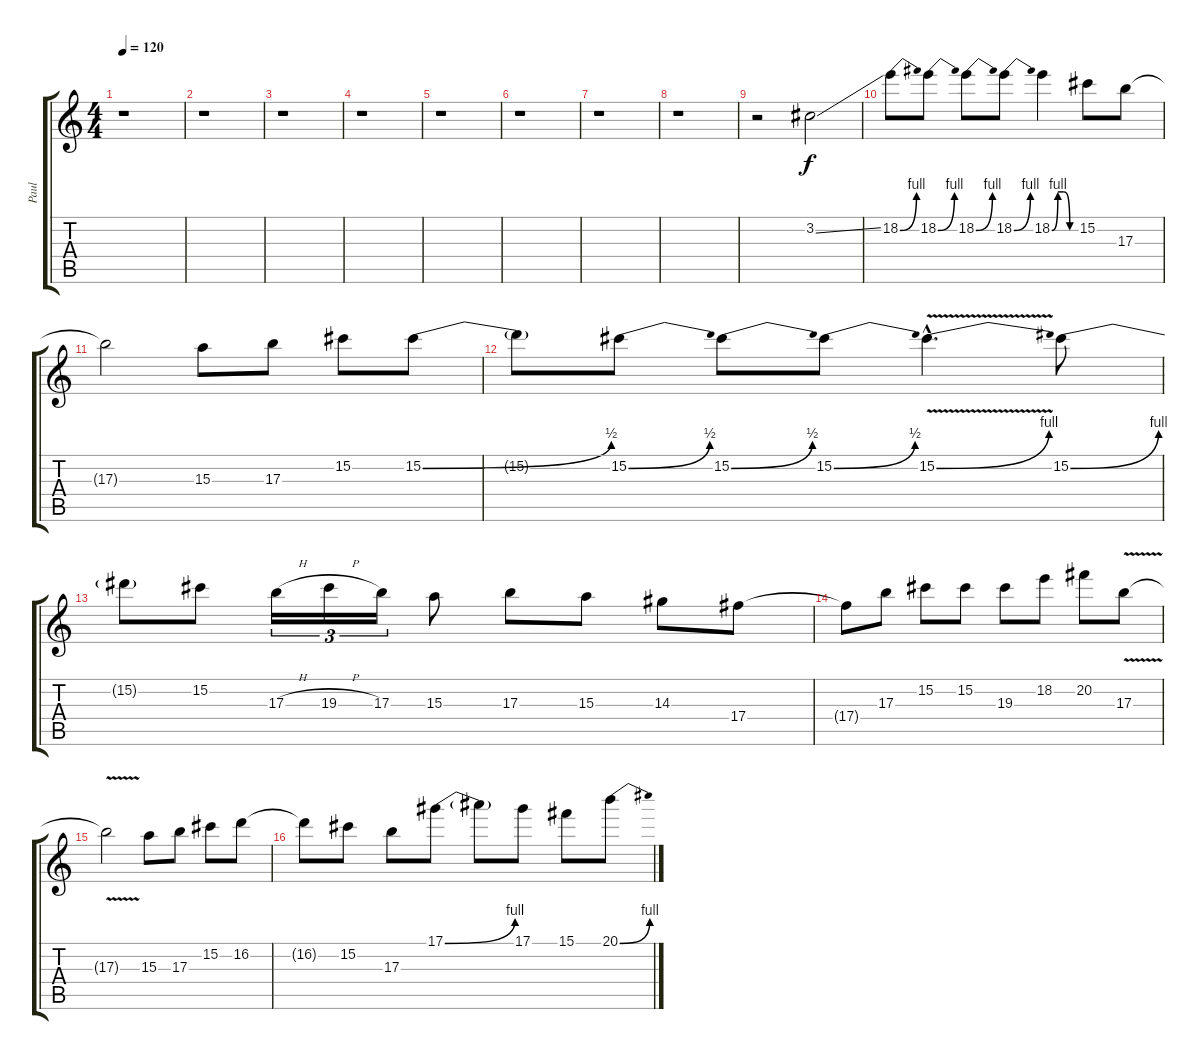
\track ("Paul" "Paul") {instrument distortionguitar}
\staff {score tabs}
\tuning (Eb4 Bb3 Gb3 Db3 Ab2 Eb2) {hide}
\ts (4 4)
\tempo 120
\clef g2
\ks c
r.1{dy f instrument distortionguitar} |
r.1 |
r.1 |
r.1 |
r.1 |
r.1 |
r.1 |
r.1 |
r.2 3.2{ss}.2 |
18.2{be (bend 0 0 60 4)}.8 18.2{be (bend 0 0 60 4)}.8 18.2{be (bend 0 0 60 4)}.8 18.2{be (bend 0 0 60 4)}.8 18.2{be (custom 0 0 15 4 30 4 45 0 60 0)}.4 15.2.8 17.3.8 |
17.3{t}.2 15.3.8 17.3.8 15.2.8 15.2{be (bend 0 0 60 2)}.8 |
15.2{t}.8 15.2{be (bend 0 0 60 2)}.8 15.2{be (bend 0 0 60 2)}.8 15.2{be (bend 0 0 60 2)}.8 15.2{be (bend 0 0 60 4) v hac}.4{d} 15.2{be (bend 0 0 60 4)}.8 |
15.2{t}.8 15.2.8 17.3{h}.16{tu (3 2)} 19.3{h}.16{tu (3 2)} 17.3.16{tu (3 2)} 15.3.8 17.3.8 15.3.8 14.3.8 17.4.8 |
17.4{t}.8 17.3.8 15.2.8 15.2.8 19.3.8 18.2.8 20.2.8 17.3{v}.8 |
17.3{t}.2 15.3.8 17.3.8 15.2.8 16.2.8 |
16.2{t}.8 15.2.8 17.3.8 17.1{be (bend 0 0 60 4)}.8 17.1{t}.8 17.1.8 15.1.8 20.1{be (bend 0 0 60 4)}.8
